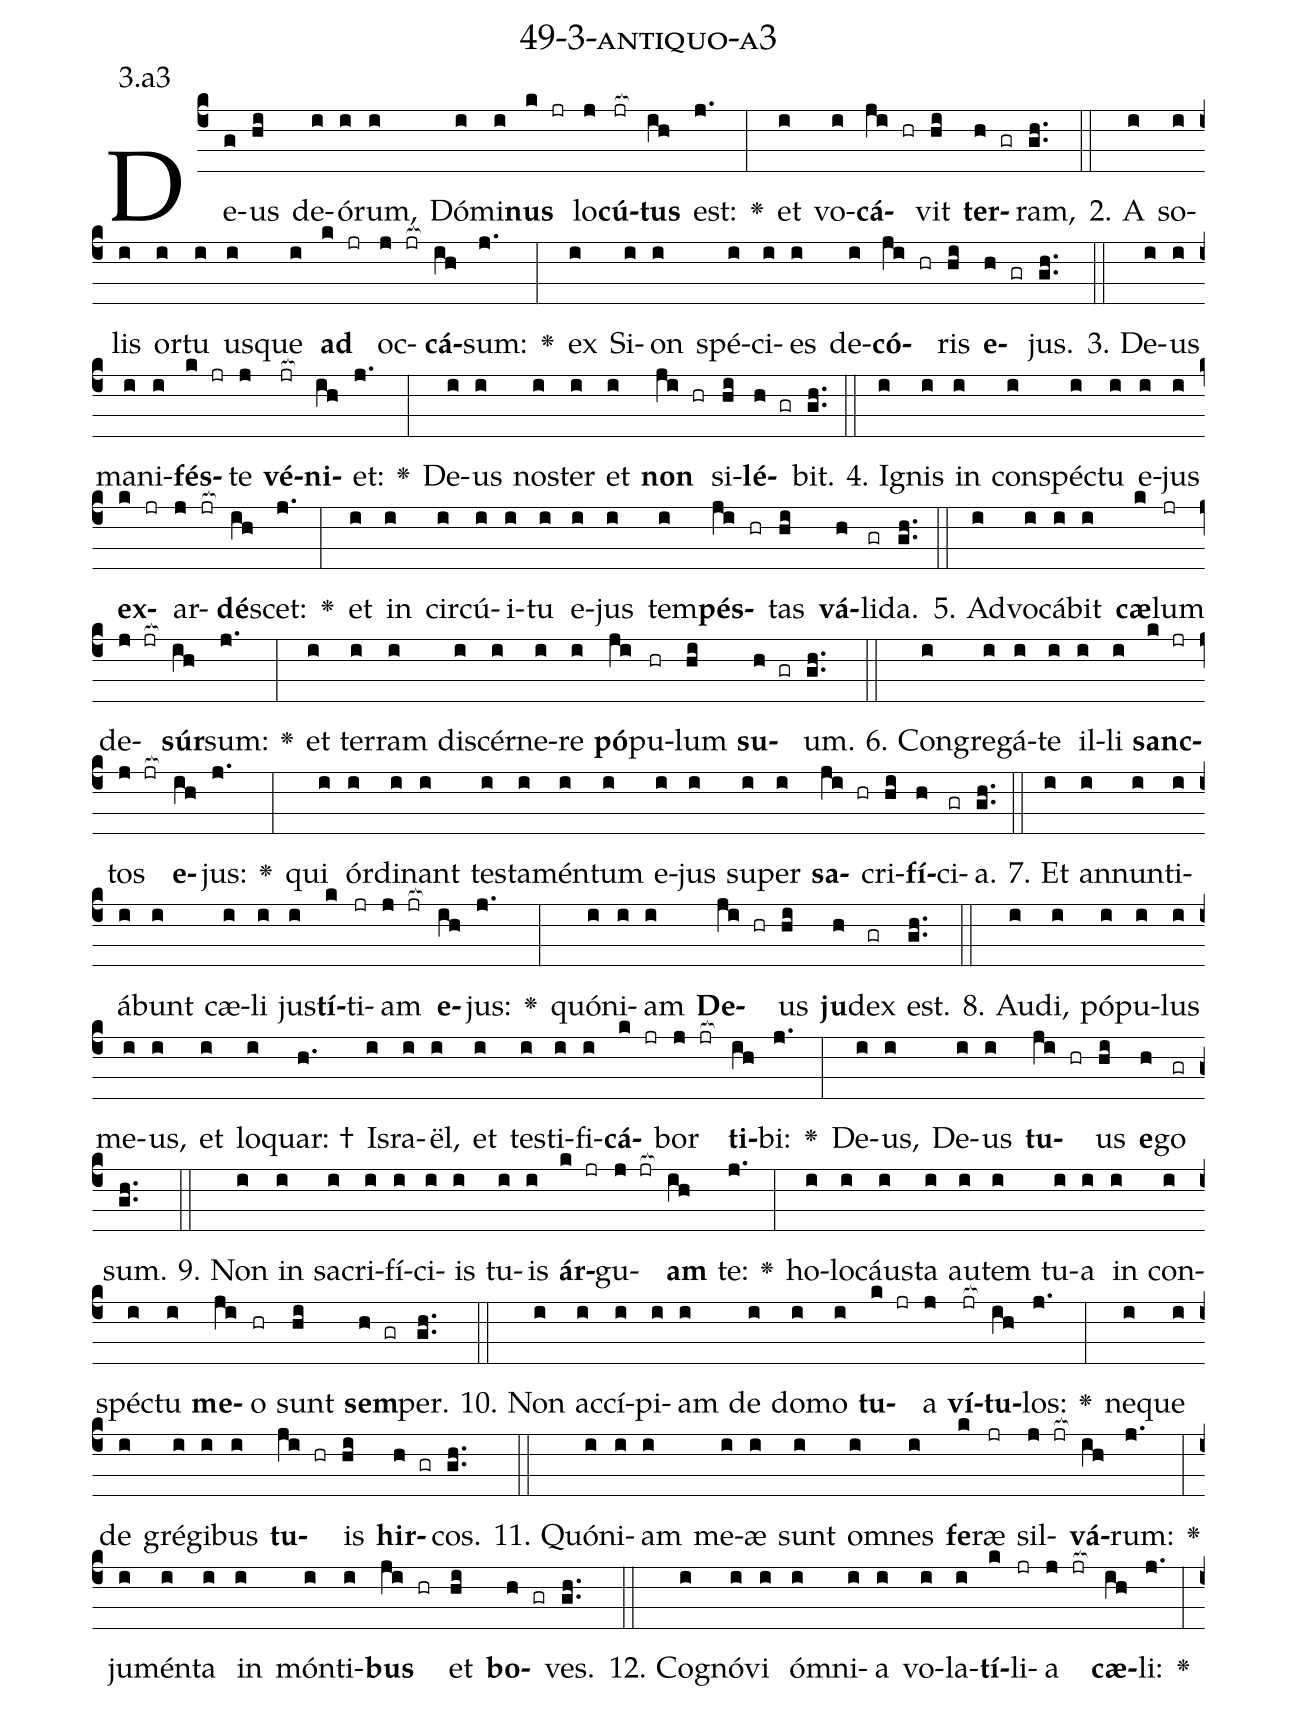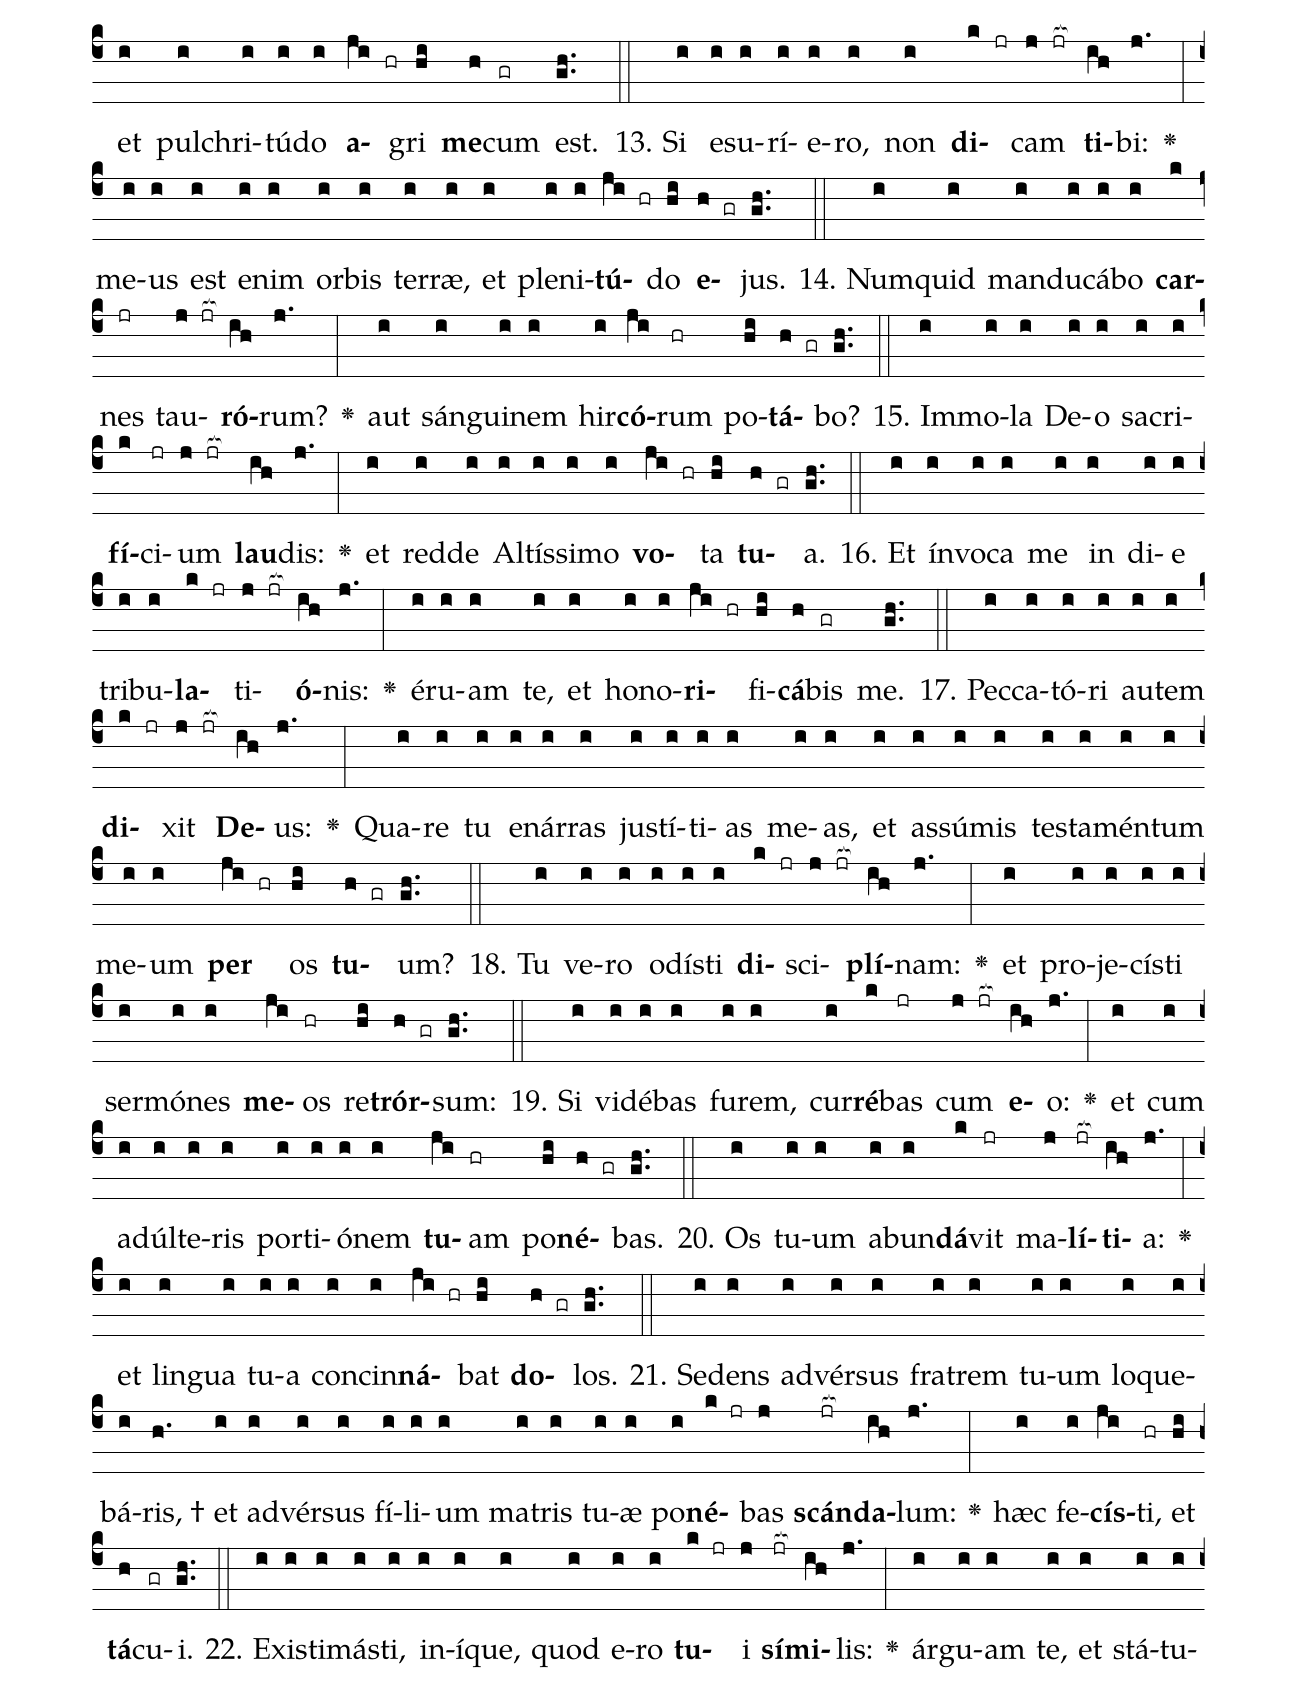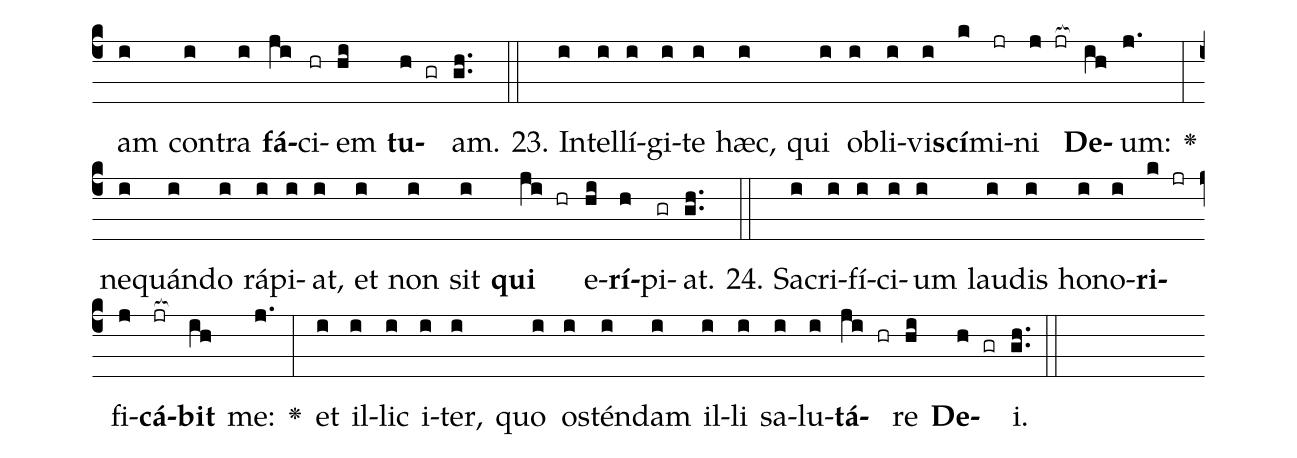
name: 49-3-antiquo-a3;
annotation: 3.a3;
%%
(c4)De(g)us(hi) de(i)ó(i)rum,(i) Dó(i)mi(i)<b>nus</b>(k jr) lo(j)<b>cú</b>(jr[ocb:1{])<b>tus</b>(ih[ocb:0}]) est:(j.) <v>\greheightstar</v>(:) et(i) vo(i)<b>cá</b>(ji hr)vit(hi) <b>ter</b>(h gr)ram,(gh..) (::)
2. A(i) so(i)lis(i) or(i)tu(i) us(i)que(i) <b>ad</b>(k jr) oc(j jr[ocb:1{])<b>cá</b>(ih[ocb:0}])sum:(j.) <v>\greheightstar</v>(:) ex(i) Si(i)on(i) spé(i)ci(i)es(i) de(i)<b>có</b>(ji hr)ris(hi) <b>e</b>(h gr)jus.(gh..) (::)
3. De(i)us(i) ma(i)ni(i)<b>fés</b>(k jr)te(j) <b>vé</b>(jr[ocb:1{])<b>ni</b>(ih[ocb:0}])et:(j.) <v>\greheightstar</v>(:) De(i)us(i) nos(i)ter(i) et(i) <b>non</b>(ji hr) si(hi)<b>lé</b>(h gr)bit.(gh..) (::)
4. I(i)gnis(i) in(i) con(i)spéc(i)tu(i) e(i)jus(i) <b>ex</b>(k jr)ar(j jr[ocb:1{])<b>dé</b>(ih[ocb:0}])scet:(j.) <v>\greheightstar</v>(:) et(i) in(i) cir(i)cú(i)i(i)tu(i) e(i)jus(i) tem(i)<b>pés</b>(ji hr)tas(hi) <b>vá</b>(h)li(gr)da.(gh..) (::)
5. Ad(i)vo(i)cá(i)bit(i) <b>cæ</b>(k)lum(jr) de(j jr[ocb:1{])<b>súr</b>(ih[ocb:0}])sum:(j.) <v>\greheightstar</v>(:) et(i) ter(i)ram(i) di(i)scér(i)ne(i)re(i) <b>pó</b>(ji)pu(hr)lum(hi) <b>su</b>(h gr)um.(gh..) (::)
6. Con(i)gre(i)gá(i)te(i) il(i)li(i) <b>sanc</b>(k jr)tos(j jr[ocb:1{]) <b>e</b>(ih[ocb:0}])jus:(j.) <v>\greheightstar</v>(:) qui(i) ór(i)di(i)nant(i) tes(i)ta(i)mén(i)tum(i) e(i)jus(i) su(i)per(i) <b>sa</b>(ji hr)cri(hi)<b>fí</b>(h)ci(gr)a.(gh..) (::)
7. Et(i) an(i)nun(i)ti(i)á(i)bunt(i) cæ(i)li(i) jus(i)<b>tí</b>(k)ti(jr)am(j jr[ocb:1{]) <b>e</b>(ih[ocb:0}])jus:(j.) <v>\greheightstar</v>(:) quón(i)i(i)am(i) <b>De</b>(ji hr)us(hi) <b>ju</b>(h)dex(gr) est.(gh..) (::)
8. Au(i)di,(i) pó(i)pu(i)lus(i) me(i)us,(i) et(i) lo(i)quar: †(h.) Is(i)ra(i)ël,(i) et(i) tes(i)ti(i)fi(i)<b>cá</b>(k jr)bor(j jr[ocb:1{]) <b>ti</b>(ih[ocb:0}])bi:(j.) <v>\greheightstar</v>(:) De(i)us,(i) De(i)us(i) <b>tu</b>(ji hr)us(hi) <b>e</b>(h)go(gr) sum.(gh..) (::)
9. Non(i) in(i) sa(i)cri(i)fí(i)ci(i)is(i) tu(i)is(i) <b>ár</b>(k jr)gu(j jr[ocb:1{])<b>am</b>(ih[ocb:0}]) te:(j.) <v>\greheightstar</v>(:) ho(i)lo(i)cáus(i)ta(i) au(i)tem(i) tu(i)a(i) in(i) con(i)spéc(i)tu(i) <b>me</b>(ji)o(hr) sunt(hi) <b>sem</b>(h gr)per.(gh..) (::)
10. Non(i) ac(i)cí(i)pi(i)am(i) de(i) do(i)mo(i) <b>tu</b>(k jr)a(j) <b>ví</b>(jr[ocb:1{])<b>tu</b>(ih[ocb:0}])los:(j.) <v>\greheightstar</v>(:) ne(i)que(i) de(i) gré(i)gi(i)bus(i) <b>tu</b>(ji hr)is(hi) <b>hir</b>(h gr)cos.(gh..) (::)
11. Quón(i)i(i)am(i) me(i)æ(i) sunt(i) om(i)nes(i) <b>fe</b>(k)ræ(jr) sil(j jr[ocb:1{])<b>vá</b>(ih[ocb:0}])rum:(j.) <v>\greheightstar</v>(:) ju(i)mén(i)ta(i) in(i) món(i)ti(i)<b>bus</b>(ji hr) et(hi) <b>bo</b>(h gr)ves.(gh..) (::)
12. Co(i)gnó(i)vi(i) óm(i)ni(i)a(i) vo(i)la(i)<b>tí</b>(k)li(jr)a(j jr[ocb:1{]) <b>cæ</b>(ih[ocb:0}])li:(j.) <v>\greheightstar</v>(:) et(i) pul(i)chri(i)tú(i)do(i) <b>a</b>(ji hr)gri(hi) <b>me</b>(h)cum(gr) est.(gh..) (::)
13. Si(i) e(i)su(i)rí(i)e(i)ro,(i) non(i) <b>di</b>(k jr)cam(j jr[ocb:1{]) <b>ti</b>(ih[ocb:0}])bi:(j.) <v>\greheightstar</v>(:) me(i)us(i) est(i) e(i)nim(i) or(i)bis(i) ter(i)ræ,(i) et(i) ple(i)ni(i)<b>tú</b>(ji hr)do(hi) <b>e</b>(h gr)jus.(gh..) (::)
14. Num(i)quid(i) man(i)du(i)cá(i)bo(i) <b>car</b>(k)nes(jr) tau(j jr[ocb:1{])<b>ró</b>(ih[ocb:0}])rum?(j.) <v>\greheightstar</v>(:) aut(i) sán(i)gui(i)nem(i) hir(i)<b>có</b>(ji)rum(hr) po(hi)<b>tá</b>(h gr)bo?(gh..) (::)
15. Im(i)mo(i)la(i) De(i)o(i) sa(i)cri(i)<b>fí</b>(k)ci(jr)um(j jr[ocb:1{]) <b>lau</b>(ih[ocb:0}])dis:(j.) <v>\greheightstar</v>(:) et(i) red(i)de(i) Al(i)tís(i)si(i)mo(i) <b>vo</b>(ji hr)ta(hi) <b>tu</b>(h gr)a.(gh..) (::)
16. Et(i) ín(i)vo(i)ca(i) me(i) in(i) di(i)e(i) tri(i)bu(i)<b>la</b>(k jr)ti(j jr[ocb:1{])<b>ó</b>(ih[ocb:0}])nis:(j.) <v>\greheightstar</v>(:) é(i)ru(i)am(i) te,(i) et(i) ho(i)no(i)<b>ri</b>(ji hr)fi(hi)<b>cá</b>(h)bis(gr) me.(gh..) (::)
17. Pec(i)ca(i)tó(i)ri(i) au(i)tem(i) <b>di</b>(k jr)xit(j jr[ocb:1{]) <b>De</b>(ih[ocb:0}])us:(j.) <v>\greheightstar</v>(:) Qua(i)re(i) tu(i) e(i)nár(i)ras(i) jus(i)tí(i)ti(i)as(i) me(i)as,(i) et(i) as(i)sú(i)mis(i) tes(i)ta(i)mén(i)tum(i) me(i)um(i) <b>per</b>(ji hr) os(hi) <b>tu</b>(h gr)um?(gh..) (::)
18. Tu(i) ve(i)ro(i) o(i)dís(i)ti(i) <b>di</b>(k jr)sci(j jr[ocb:1{])<b>plí</b>(ih[ocb:0}])nam:(j.) <v>\greheightstar</v>(:) et(i) pro(i)je(i)cís(i)ti(i) ser(i)mó(i)nes(i) <b>me</b>(ji)os(hr) re(hi)<b>trór</b>(h gr)sum:(gh..) (::)
19. Si(i) vi(i)dé(i)bas(i) fu(i)rem,(i) cur(i)<b>ré</b>(k)bas(jr) cum(j jr[ocb:1{]) <b>e</b>(ih[ocb:0}])o:(j.) <v>\greheightstar</v>(:) et(i) cum(i) ad(i)úl(i)te(i)ris(i) por(i)ti(i)ó(i)nem(i) <b>tu</b>(ji)am(hr) po(hi)<b>né</b>(h gr)bas.(gh..) (::)
20. Os(i) tu(i)um(i) ab(i)un(i)<b>dá</b>(k)vit(jr) ma(j)<b>lí</b>(jr[ocb:1{])<b>ti</b>(ih[ocb:0}])a:(j.) <v>\greheightstar</v>(:) et(i) lin(i)gua(i) tu(i)a(i) con(i)cin(i)<b>ná</b>(ji hr)bat(hi) <b>do</b>(h gr)los.(gh..) (::)
21. Se(i)dens(i) ad(i)vér(i)sus(i) fra(i)trem(i) tu(i)um(i) lo(i)que(i)bá(i)ris, †(h.) et(i) ad(i)vér(i)sus(i) fí(i)li(i)um(i) ma(i)tris(i) tu(i)æ(i) po(i)<b>né</b>(k jr)bas(j) <b>scán</b>(jr[ocb:1{])<b>da</b>(ih[ocb:0}])lum:(j.) <v>\greheightstar</v>(:) hæc(i) fe(i)<b>cís</b>(ji)ti,(hr) et(hi) <b>tá</b>(h)cu(gr)i.(gh..) (::)
22. Ex(i)is(i)ti(i)más(i)ti,(i) in(i)í(i)que,(i) quod(i) e(i)ro(i) <b>tu</b>(k jr)i(j) <b>sí</b>(jr[ocb:1{])<b>mi</b>(ih[ocb:0}])lis:(j.) <v>\greheightstar</v>(:) ár(i)gu(i)am(i) te,(i) et(i) stá(i)tu(i)am(i) con(i)tra(i) <b>fá</b>(ji)ci(hr)em(hi) <b>tu</b>(h gr)am.(gh..) (::)
23. In(i)tel(i)lí(i)gi(i)te(i) hæc,(i) qui(i) ob(i)li(i)vi(i)<b>scí</b>(k)mi(jr)ni(j jr[ocb:1{]) <b>De</b>(ih[ocb:0}])um:(j.) <v>\greheightstar</v>(:) ne(i)quán(i)do(i) rá(i)pi(i)at,(i) et(i) non(i) sit(i) <b>qui</b>(ji hr) e(hi)<b>rí</b>(h)pi(gr)at.(gh..) (::)
24. Sa(i)cri(i)fí(i)ci(i)um(i) lau(i)dis(i) ho(i)no(i)<b>ri</b>(k jr)fi(j)<b>cá</b>(jr[ocb:1{])<b>bit</b>(ih[ocb:0}]) me:(j.) <v>\greheightstar</v>(:) et(i) il(i)lic(i) i(i)ter,(i) quo(i) os(i)tén(i)dam(i) il(i)li(i) sa(i)lu(i)<b>tá</b>(ji hr)re(hi) <b>De</b>(h gr)i.(gh..) (::)
